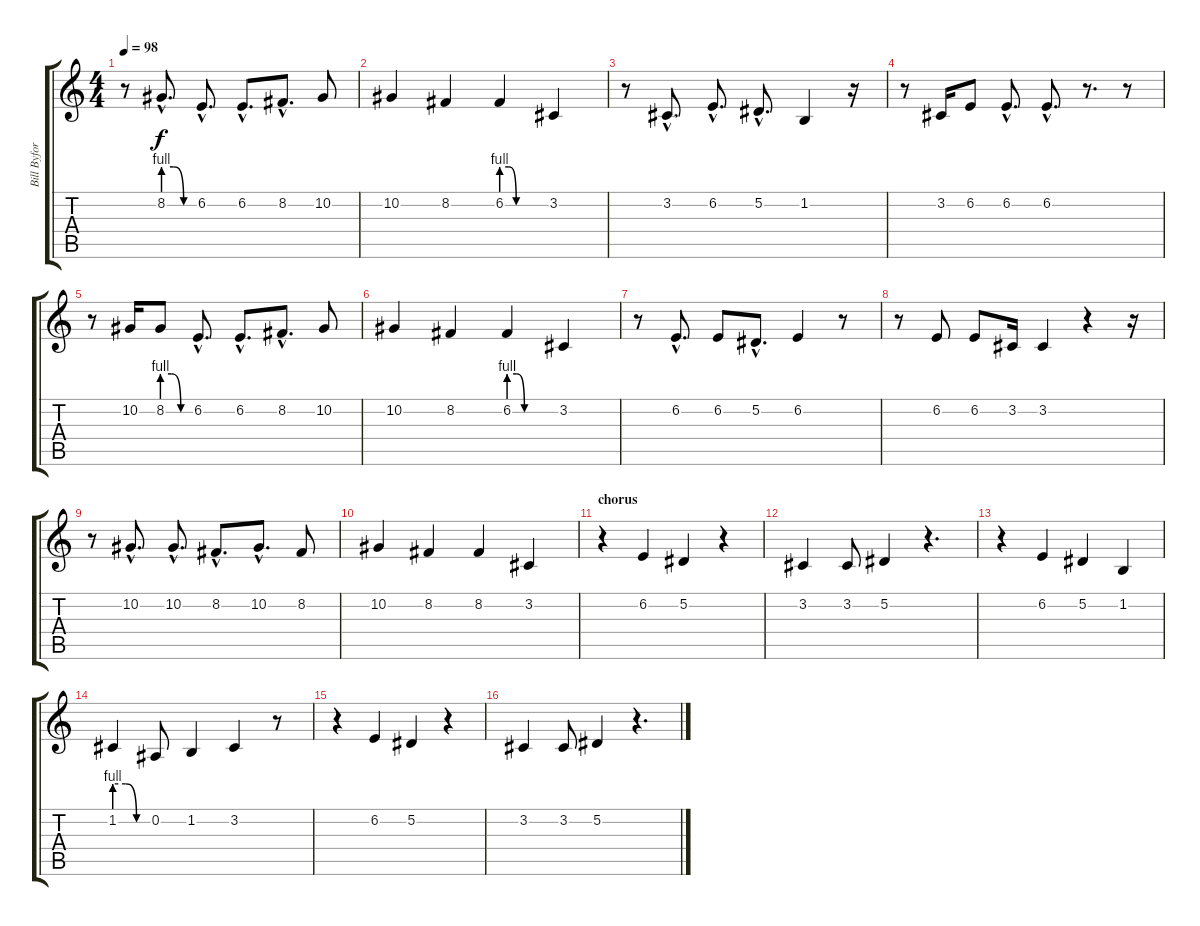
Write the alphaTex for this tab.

\track ("Bill Byford" "Bill Byfor") {instrument lead2sawtooth}
\staff {score tabs}
\tuning (Eb4 Bb3 Gb3 Db3 Ab2 Eb2) {hide}
\ts (4 4)
\tempo 98
\clef g2
\ks c
r.8{dy f} 8.2{be (custom 0 4 20 4 40 0 60 0) hac}.8{d} 6.2{hac}.8{d} 6.2{hac}.8{d} 8.2{hac}.8{d} 10.2.8 |
10.2.4 8.2.4 6.2{be (custom 0 4 10 4 20 0 40 0 60 0)}.4 3.2.4 |
r.8 3.2{hac}.8{d} 6.2{hac}.8{d} 5.2{hac}.8{d} 1.2.4 r.16 |
r.8 3.2.16 6.2.8 6.2{hac}.8{d} 6.2{hac}.8{d} r.8{d} r.8 |
r.8 10.2.16 8.2{be (custom 0 4 20 4 40 0 60 0)}.8 6.2{hac}.8{d} 6.2{hac}.8{d} 8.2{hac}.8{d} 10.2.8 |
10.2.4 8.2.4 6.2{be (custom 0 4 10 4 20 0 40 0 60 0)}.4 3.2.4 |
r.8 6.2{hac}.8{d} 6.2.8 5.2{hac}.8{d} 6.2.4 r.8 |
r.8 6.2.8 6.2.8 3.2.16 3.2.4 r.4 r.16 |
r.8 10.2{hac}.8{d} 10.2{hac}.8{d} 8.2{hac}.8{d} 10.2{hac}.8{d} 8.2.8 |
10.2.4 8.2.4 8.2.4 3.2.4 |
\section ("" "chorus")
r.4 6.2.4 5.2.4 r.4 |
3.2.4 3.2.8 5.2.4 r.4{d} |
r.4 6.2.4 5.2.4 1.2.4 |
1.2{be (custom 0 4 20 4 40 0 60 0)}.4 0.2.8 1.2.4 3.2.4 r.8 |
r.4 6.2.4 5.2.4 r.4 |
3.2.4 3.2.8 5.2.4 r.4{d}
